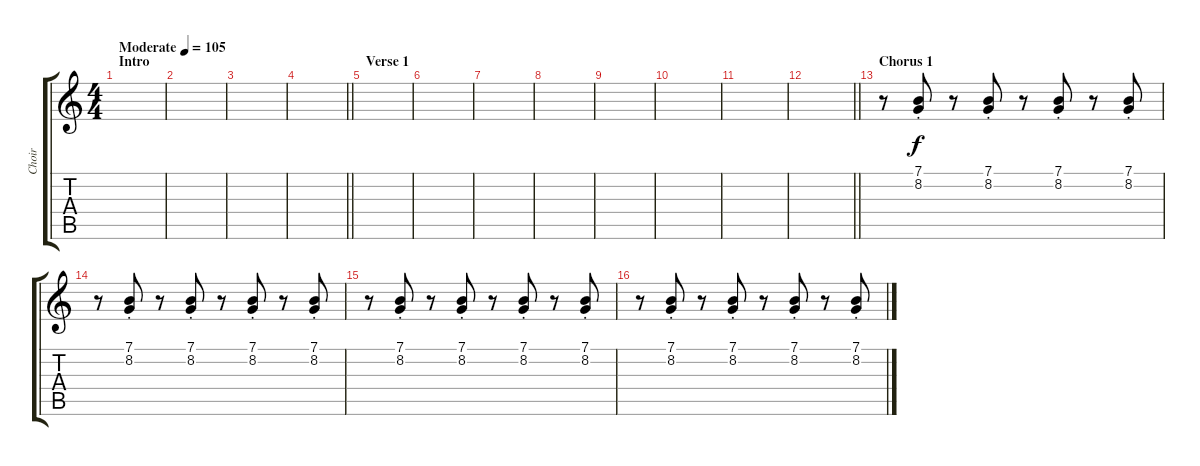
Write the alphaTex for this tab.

\track ("Choir" "Choir") {instrument choiraahs}
\staff {score tabs}
\tuning (E4 B3 G3 D3 A2 E2) {hide}
\ts (4 4)
\section ("" "Intro")
\tempo (105 "Moderate")
\clef g2
\ks c
|
|
|
\barLineRight lightlight
|
\section ("" "Verse 1")
|
|
|
|
|
|
|
\barLineRight lightlight
|
\section ("" "Chorus 1")
r.8 (7.1{st} 8.2{st}).8 r.8 (7.1{st} 8.2{st}).8 r.8 (7.1{st} 8.2{st}).8 r.8 (7.1{st} 8.2{st}).8 |
r.8 (7.1{st} 8.2{st}).8 r.8 (7.1{st} 8.2{st}).8 r.8 (7.1{st} 8.2{st}).8 r.8 (7.1{st} 8.2{st}).8 |
r.8 (7.1{st} 8.2{st}).8 r.8 (7.1{st} 8.2{st}).8 r.8 (7.1{st} 8.2{st}).8 r.8 (7.1{st} 8.2{st}).8 |
r.8 (7.1{st} 8.2{st}).8 r.8 (7.1{st} 8.2{st}).8 r.8 (7.1{st} 8.2{st}).8 r.8 (7.1{st} 8.2{st}).8
